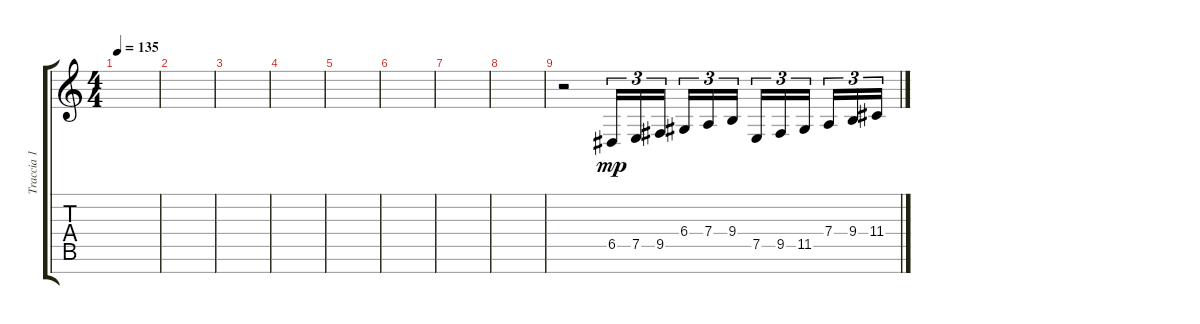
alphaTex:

\track ("Traccia 1" "Traccia 1") {instrument harpsichord}
\staff {score tabs}
\tuning (E4 B3 G3 D3 A2 E2 B1) {hide}
\ts (4 4)
\tempo 135
\clef g2
\ks c
|
|
|
|
|
|
|
|
r.2 6.5.16{tu (3 2) dy mp} 7.5.16{tu (3 2)} 9.5.16{tu (3 2) beam splitsecondary} 6.4.16{tu (3 2)} 7.4.16{tu (3 2)} 9.4.16{tu (3 2)} 7.5.16{tu (3 2)} 9.5.16{tu (3 2)} 11.5.16{tu (3 2) beam splitsecondary} 7.4.16{tu (3 2)} 9.4.16{tu (3 2)} 11.4.16{tu (3 2)}
